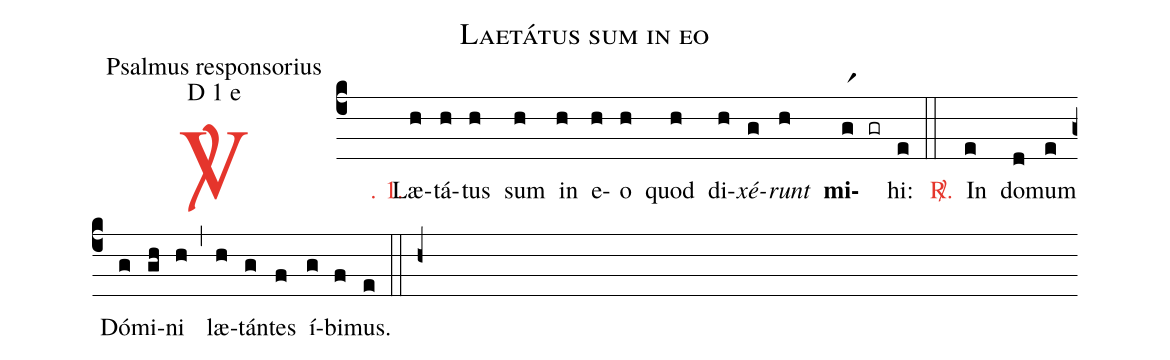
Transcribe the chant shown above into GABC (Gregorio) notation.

name: Laetátus sum in eo;
office-part: Psalmus responsorius;
mode: D 1 e;
%%
(c4)

<c><sp>V/</sp>. 1.</c>() Læ(h)tá(h)tus(h) sum(h) in(h) e(h)o(h) quod(h) di(h)<i>xé</i>(g)<i>runt</i>(h) <b>mi</b>(gr1 gr)hi:(e)

(::)

<c><sp>R/</sp>.</c>() In(e) do(d)mum(e) Dó(g)mi(gh)ni(h) (,) læ(h)tán(g)tes(f) í(g)bi(f)mus.(e)

(::)

(h+)
